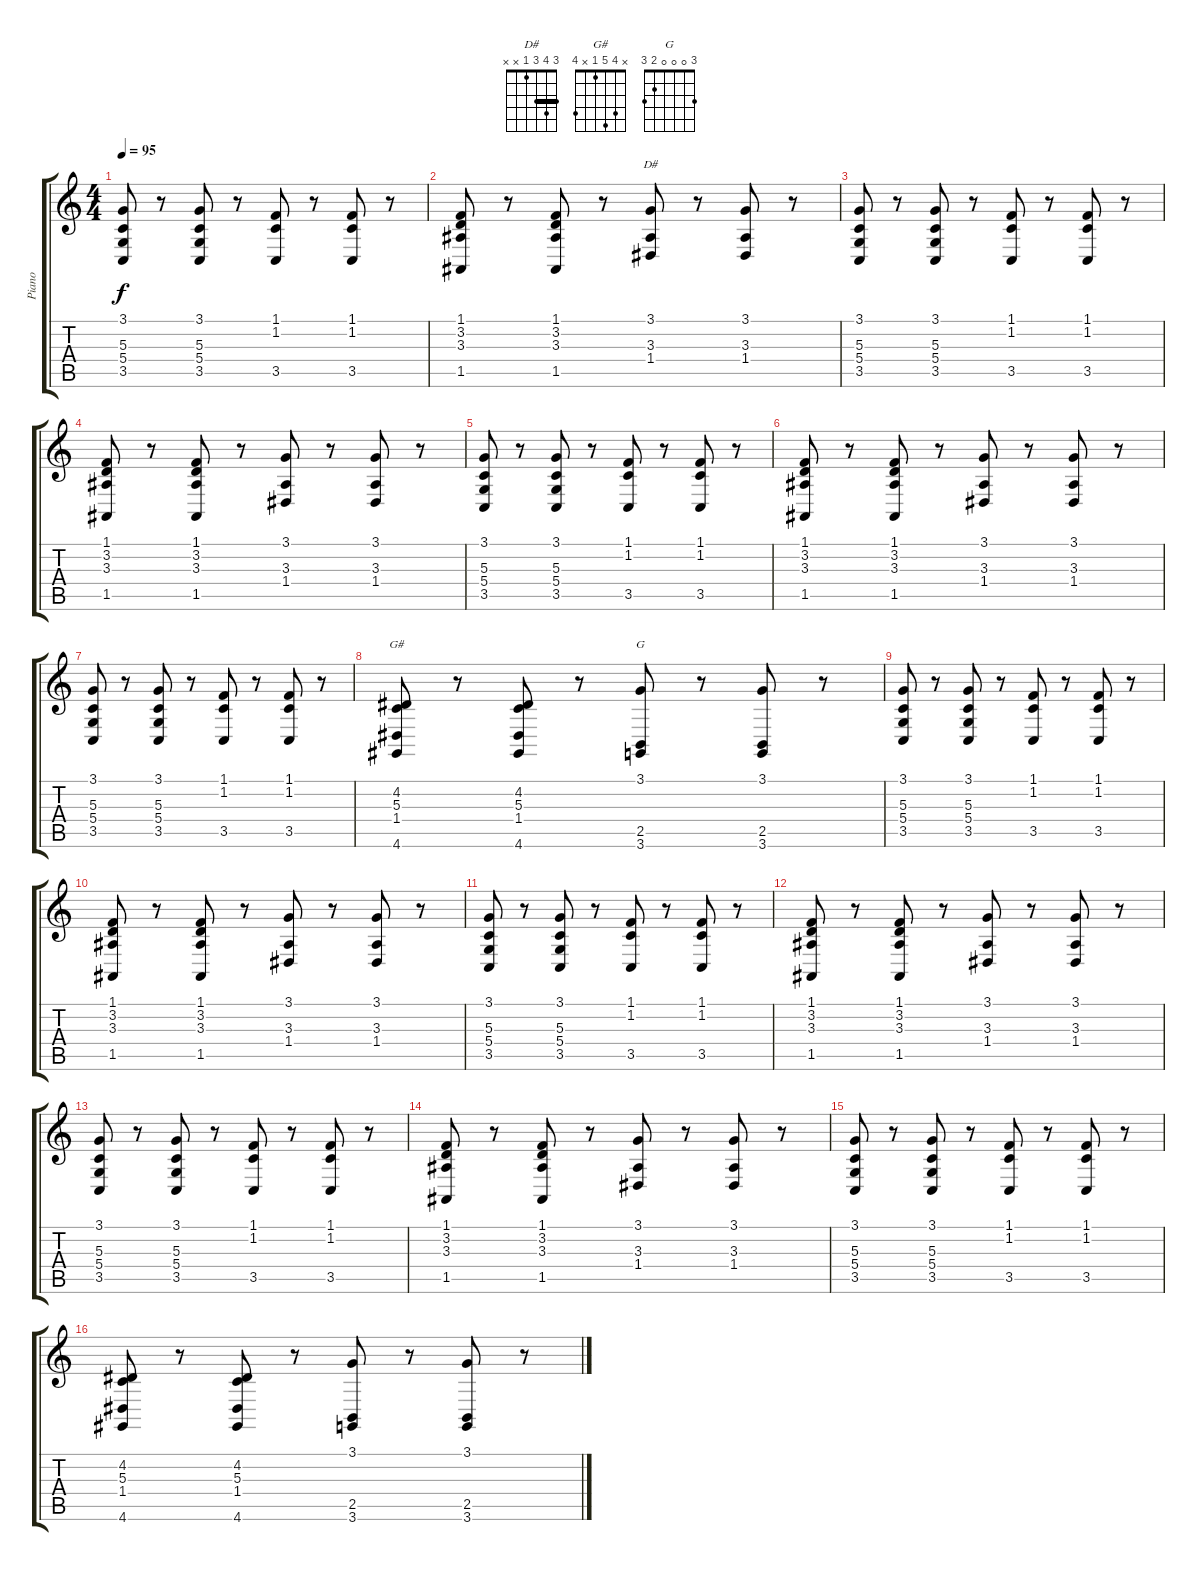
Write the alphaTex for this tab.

\track ("Piano" "Piano") {instrument brightacousticpiano}
\staff {score tabs}
\tuning (E4 B3 G3 D3 A2 E2) {hide}
\chord ("D#" 3 4 3 1 x x) {barre 3}
\chord ("G#" x 4 5 1 x 4)
\chord ("G" 3 0 0 0 2 3)
\ts (4 4)
\tempo 95
\clef g2
\ks c
(3.1 5.3 5.4 3.5).8{dy f} r.8 (3.1 5.3 5.4 3.5).8 r.8 (1.1 1.2 3.5).8 r.8 (1.1 1.2 3.5).8 r.8 |
(1.1 3.2 3.3 1.5).8 r.8 (1.1 3.2 3.3 1.5).8 r.8 (3.1 3.3 1.4).8{ch "D#"} r.8 (3.1 3.3 1.4).8 r.8 |
(3.1 5.3 5.4 3.5).8 r.8 (3.1 5.3 5.4 3.5).8 r.8 (1.1 1.2 3.5).8 r.8 (1.1 1.2 3.5).8 r.8 |
(1.1 3.2 3.3 1.5).8 r.8 (1.1 3.2 3.3 1.5).8 r.8 (3.1 3.3 1.4).8 r.8 (3.1 3.3 1.4).8 r.8 |
(3.1 5.3 5.4 3.5).8 r.8 (3.1 5.3 5.4 3.5).8 r.8 (1.1 1.2 3.5).8 r.8 (1.1 1.2 3.5).8 r.8 |
(1.1 3.2 3.3 1.5).8 r.8 (1.1 3.2 3.3 1.5).8 r.8 (3.1 3.3 1.4).8 r.8 (3.1 3.3 1.4).8 r.8 |
(3.1 5.3 5.4 3.5).8 r.8 (3.1 5.3 5.4 3.5).8 r.8 (1.1 1.2 3.5).8 r.8 (1.1 1.2 3.5).8 r.8 |
(4.2 5.3 1.4 4.6).8{ch "G#"} r.8 (4.2 5.3 1.4 4.6).8 r.8 (3.1 2.5 3.6).8{ch "G"} r.8 (3.1 2.5 3.6).8 r.8 |
(3.1 5.3 5.4 3.5).8 r.8 (3.1 5.3 5.4 3.5).8 r.8 (1.1 1.2 3.5).8 r.8 (1.1 1.2 3.5).8 r.8 |
(1.1 3.2 3.3 1.5).8 r.8 (1.1 3.2 3.3 1.5).8 r.8 (3.1 3.3 1.4).8 r.8 (3.1 3.3 1.4).8 r.8 |
(3.1 5.3 5.4 3.5).8 r.8 (3.1 5.3 5.4 3.5).8 r.8 (1.1 1.2 3.5).8 r.8 (1.1 1.2 3.5).8 r.8 |
(1.1 3.2 3.3 1.5).8 r.8 (1.1 3.2 3.3 1.5).8 r.8 (3.1 3.3 1.4).8 r.8 (3.1 3.3 1.4).8 r.8 |
(3.1 5.3 5.4 3.5).8 r.8 (3.1 5.3 5.4 3.5).8 r.8 (1.1 1.2 3.5).8 r.8 (1.1 1.2 3.5).8 r.8 |
(1.1 3.2 3.3 1.5).8 r.8 (1.1 3.2 3.3 1.5).8 r.8 (3.1 3.3 1.4).8 r.8 (3.1 3.3 1.4).8 r.8 |
(3.1 5.3 5.4 3.5).8 r.8 (3.1 5.3 5.4 3.5).8 r.8 (1.1 1.2 3.5).8 r.8 (1.1 1.2 3.5).8 r.8 |
(4.2 5.3 1.4 4.6).8 r.8 (4.2 5.3 1.4 4.6).8 r.8 (3.1 2.5 3.6).8 r.8 (3.1 2.5 3.6).8 r.8
